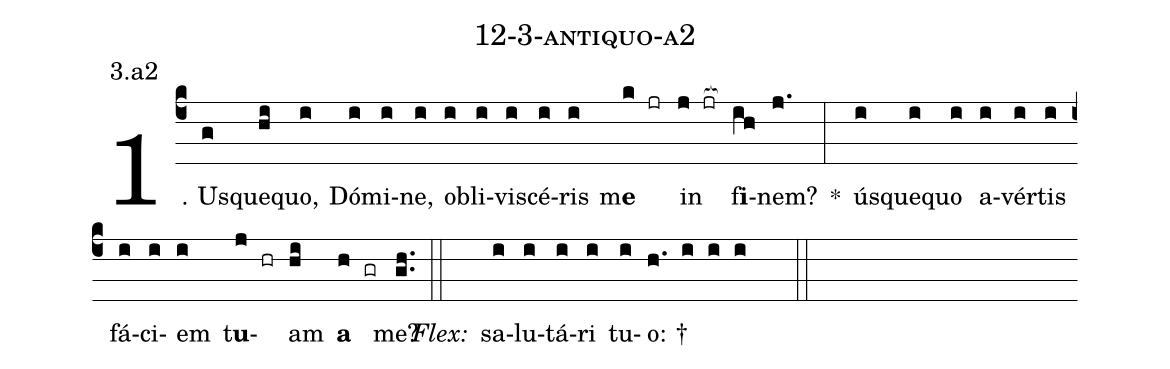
name: 12-3-antiquo-a2;
annotation: 3.a2;
%%
(c4)1. Us(g)que(hi)quo,(i) Dó(i)mi(i)ne,(i) ob(i)li(i)vi(i)scé(i)ris(i) m<b>e</b>(k jr) in(j jr[ocb:1{]) f<b>i</b>(ih[ocb:0}])nem?(j.) *(:) ús(i)que(i)quo(i) a(i)vér(i)tis(i) fá(i)ci(i)em(i) t<b>u</b>(j hr)am(hi) <b>a</b>(h gr) me?(gh..) (::)
<i>Flex:</i>()  sa(i)lu(i)tá(i)ri(i) tu(i)o: †(h. i i i  ::)
